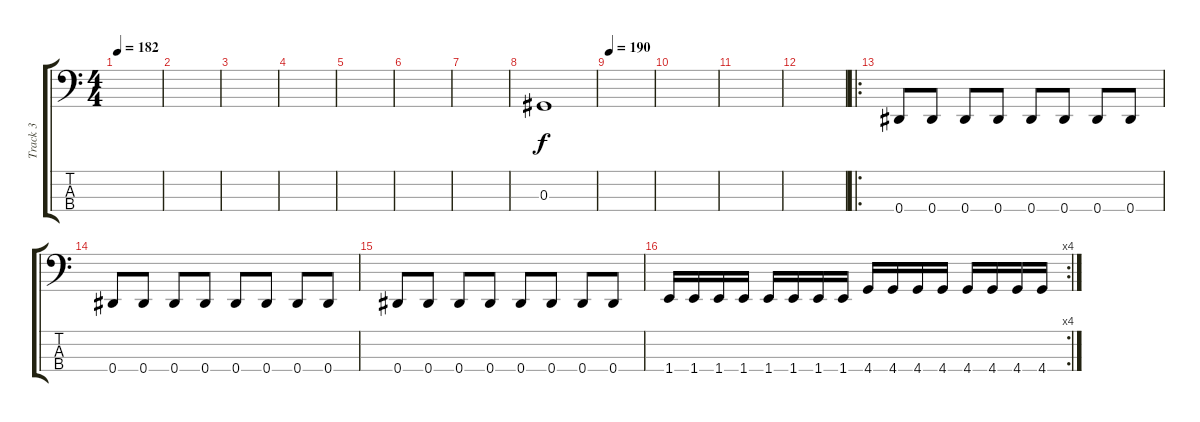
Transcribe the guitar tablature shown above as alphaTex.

\track ("Track 3" "Track 3") {instrument electricbassfinger}
\staff {score tabs}
\tuning (Gb2 Db2 Ab1 Eb1) {hide}
\ts (4 4)
\tempo 182
\clef f4
\ks c
|
|
|
|
|
|
|
0.3.1 |
\tempo 190
|
|
|
|
\ro
0.4.8 0.4.8 0.4.8 0.4.8 0.4.8 0.4.8 0.4.8 0.4.8 |
0.4.8 0.4.8 0.4.8 0.4.8 0.4.8 0.4.8 0.4.8 0.4.8 |
0.4.8 0.4.8 0.4.8 0.4.8 0.4.8 0.4.8 0.4.8 0.4.8 |
\rc 4
1.4.16 1.4.16 1.4.16 1.4.16 1.4.16 1.4.16 1.4.16 1.4.16 4.4.16 4.4.16 4.4.16 4.4.16 4.4.16 4.4.16 4.4.16 4.4.16
